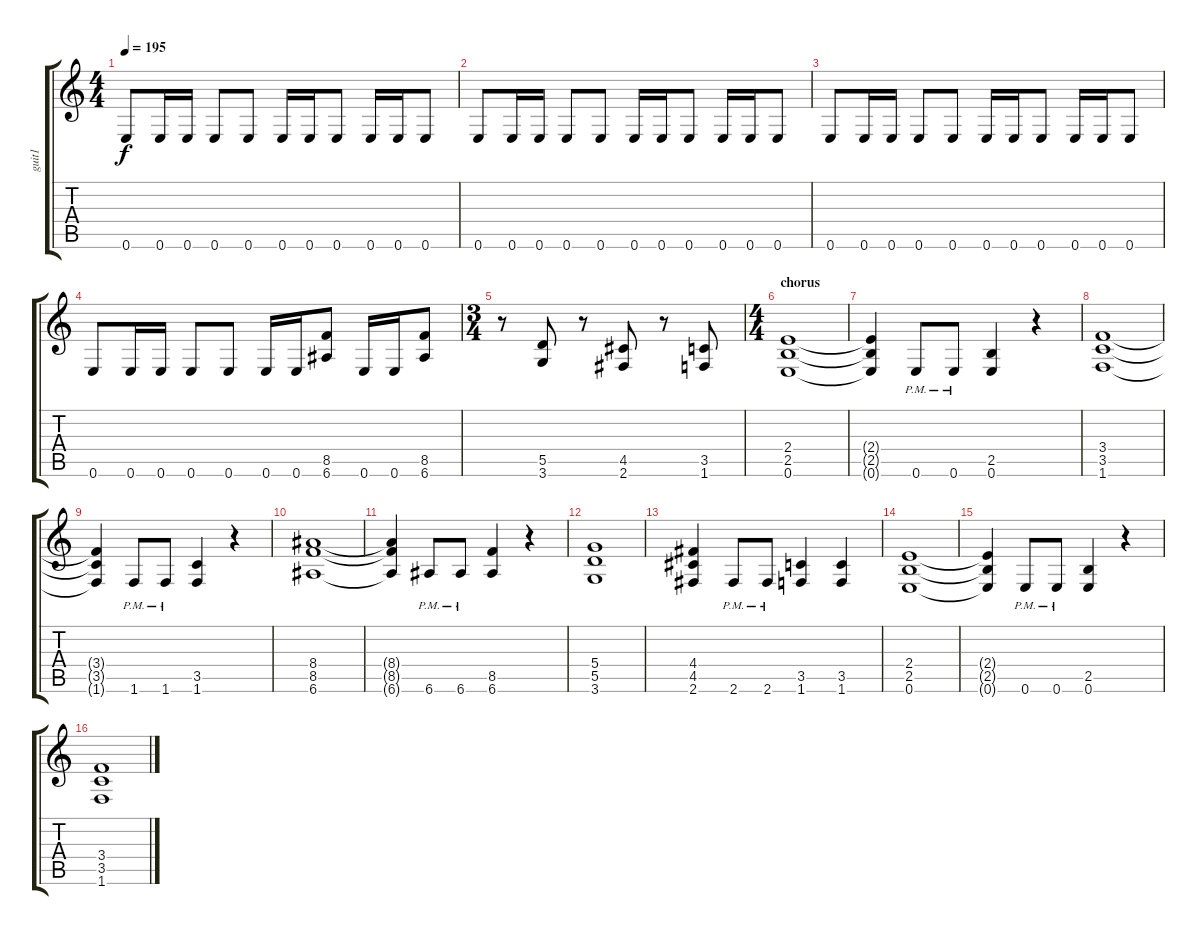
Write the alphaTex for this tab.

\track ("guit1" "guit1") {instrument distortionguitar}
\staff {score tabs}
\tuning (E4 B3 G3 D3 A2 E2) {hide}
\ts (4 4)
\tempo 195
\clef g2
\ks c
0.6.8{dy f} 0.6.16 0.6.16 0.6.8 0.6.8 0.6.16 0.6.16 0.6.8 0.6.16 0.6.16 0.6.8 |
0.6.8 0.6.16 0.6.16 0.6.8 0.6.8 0.6.16 0.6.16 0.6.8 0.6.16 0.6.16 0.6.8 |
0.6.8 0.6.16 0.6.16 0.6.8 0.6.8 0.6.16 0.6.16 0.6.8 0.6.16 0.6.16 0.6.8 |
0.6.8 0.6.16 0.6.16 0.6.8 0.6.8 0.6.16 0.6.16 (8.5 6.6).8 0.6.16 0.6.16 (8.5 6.6).8 |
\ts (3 4)
r.8 (5.5 3.6).8 r.8 (4.5 2.6).8 r.8 (3.5 1.6).8 |
\ts (4 4)
\section ("" "chorus")
(2.4 2.5 0.6).1 |
(2.4{t} 2.5{t} 0.6{t}).4 0.6{pm}.8 0.6{pm}.8 (2.5 0.6).4 r.4 |
(3.4 3.5 1.6).1 |
(3.4{t} 3.5{t} 1.6{t}).4 1.6{pm}.8 1.6{pm}.8 (3.5 1.6).4 r.4 |
(8.4 8.5 6.6).1 |
(8.4{t} 8.5{t} 6.6{t}).4 6.6{pm}.8 6.6{pm}.8 (8.5 6.6).4 r.4 |
(5.4 5.5 3.6).1 |
(4.4 4.5 2.6).4 2.6{pm}.8 2.6{pm}.8 (3.5 1.6).4 (3.5 1.6).4 |
(2.4 2.5 0.6).1 |
(2.4{t} 2.5{t} 0.6{t}).4 0.6{pm}.8 0.6{pm}.8 (2.5 0.6).4 r.4 |
(3.4 3.5 1.6).1
